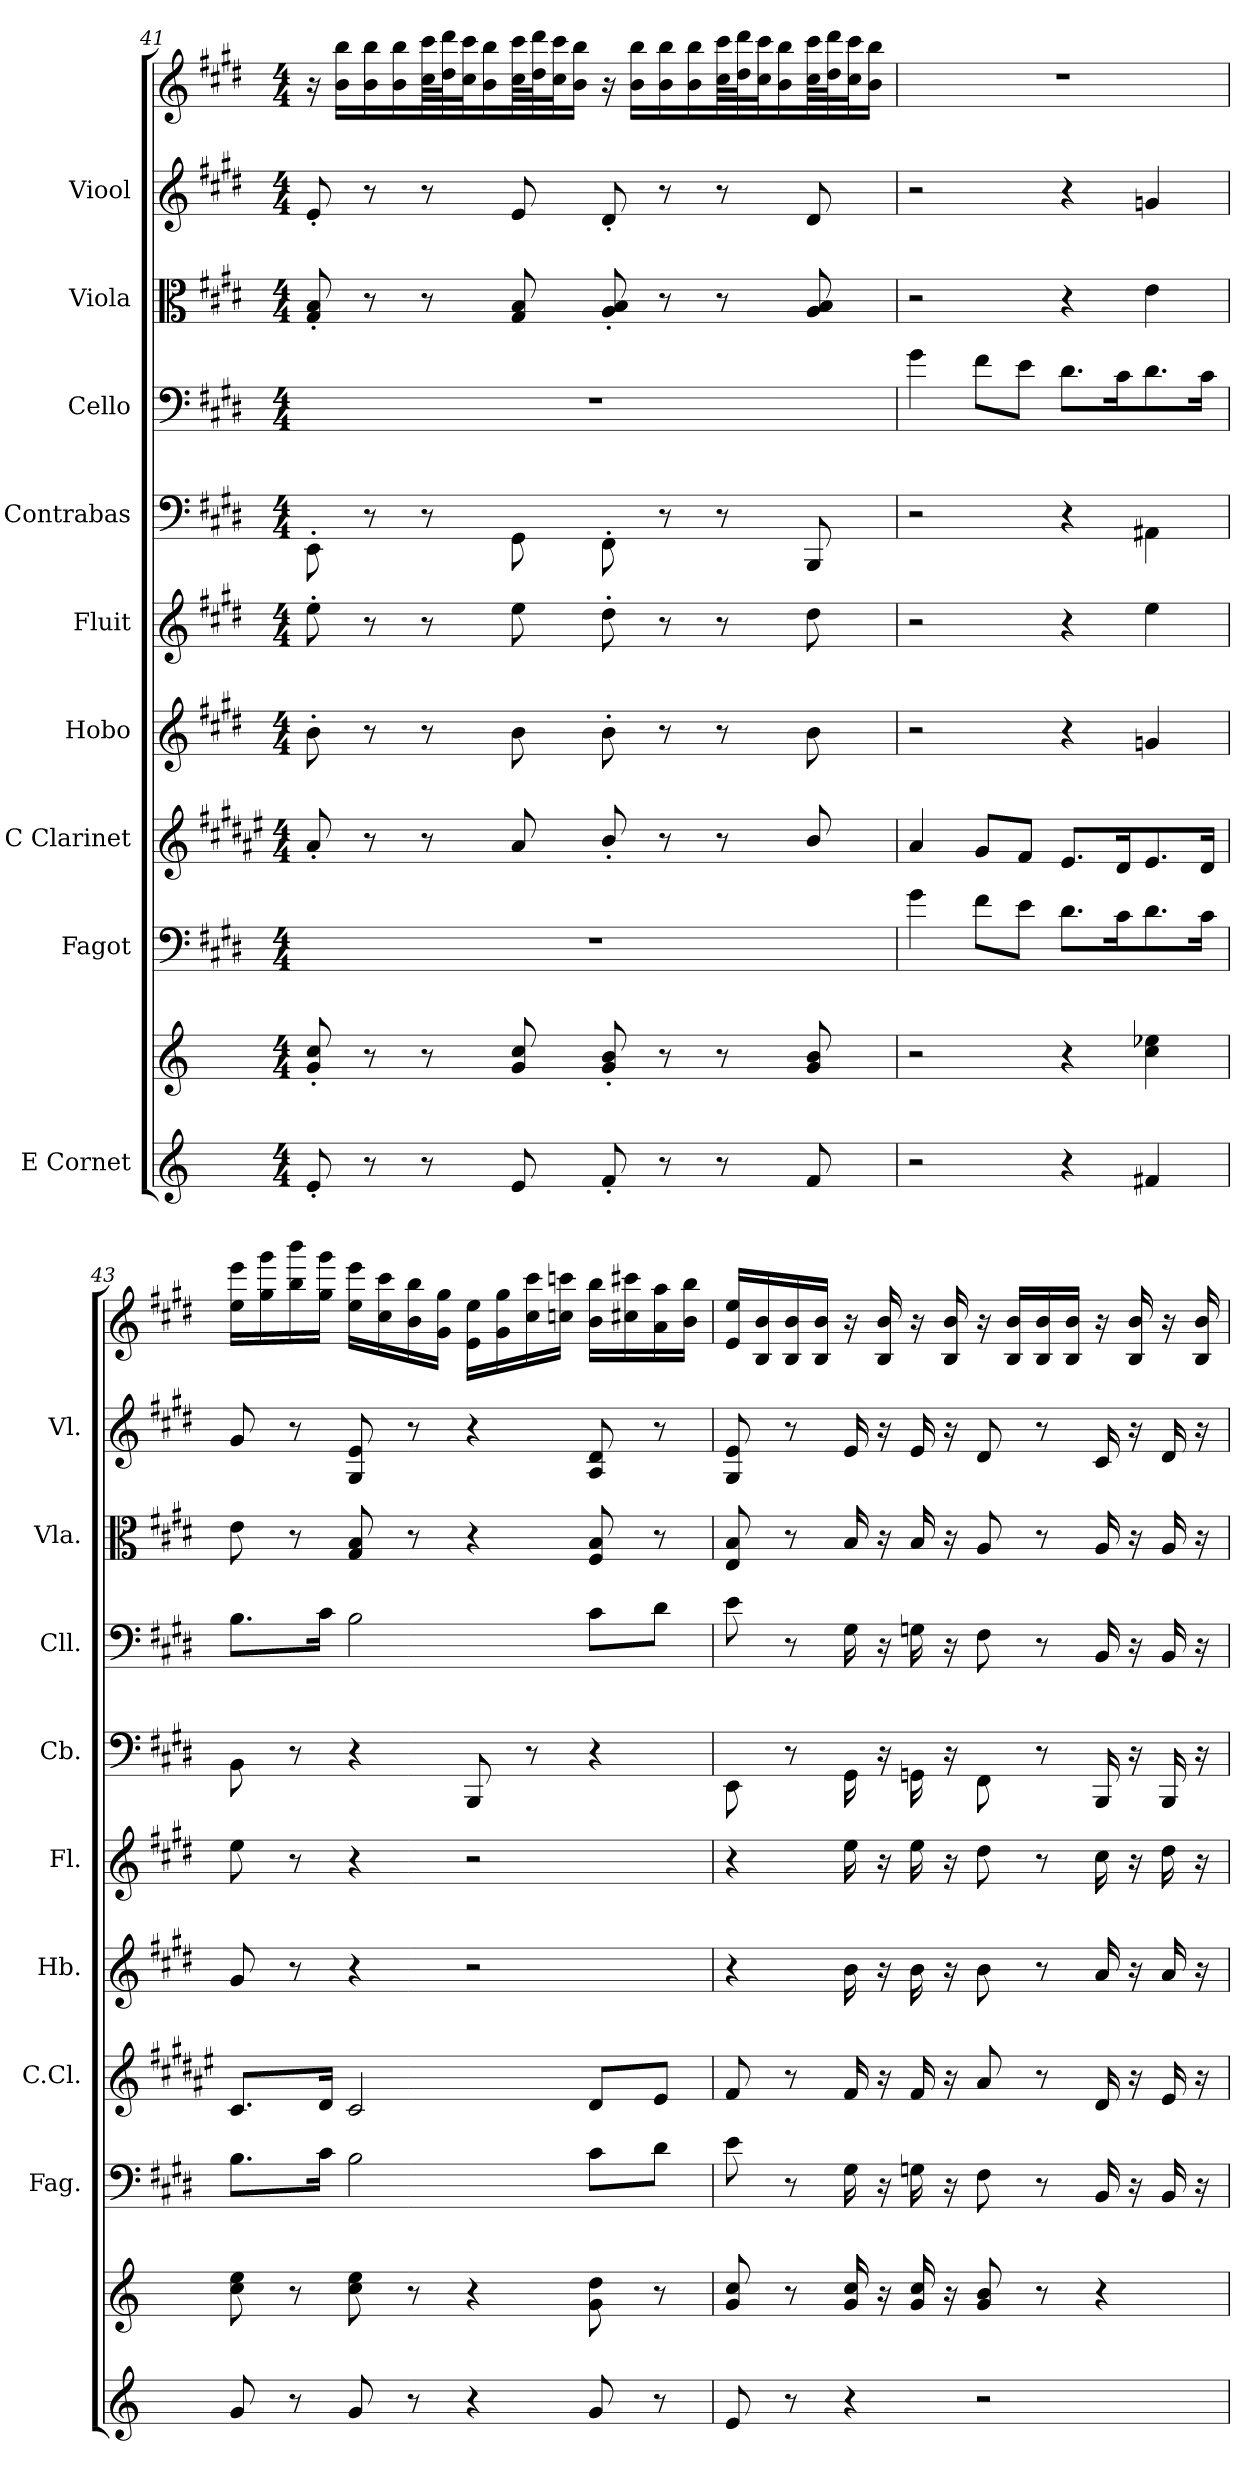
**kern	**kern	**kern	**kern	**kern	**kern	**kern	**kern	**kern	**kern	**kern
*part9	*part9	*part8	*part7	*part6	*part5	*part4	*part3	*part2	*part1	*part1
*staff11	*staff10	*staff9	*staff8	*staff7	*staff6	*staff5	*staff4	*staff3	*staff2	*staff1
*I"E Cornet	*	*I"Fagot	*I"C Clarinet	*I"Hobo	*I"Fluit	*I"Contrabas	*I"Cello	*I"Viola	*I"Viool	*
*	*	*I'Fag.	*I'C.Cl.	*I'Hb.	*I'Fl.	*I'Cb.	*I'Cll.	*I'Vla.	*I'Vl.	*
!!LO:PB:g=z
*clefG2	*clefG2	*clefF4	*clefG2	*clefG2	*clefG2	*clefF4	*clefF4	*clefC3	*clefG2	*clefG2
*ITrd-2c-4	*ITrd-2c-4	*	*ITrd1c2	*	*	*ITrd7c12	*	*	*	*
*k[f#c#g#d#]	*k[f#c#g#d#]	*k[f#c#g#d#]	*k[f#c#g#d#]	*k[f#c#g#d#]	*k[f#c#g#d#]	*k[f#c#g#d#]	*k[f#c#g#d#]	*k[f#c#g#d#]	*k[f#c#g#d#]	*k[f#c#g#d#]
*E:	*E:	*E:	*E:	*E:	*E:	*E:	*E:	*E:	*E:	*E:
*M4/4	*M4/4	*M4/4	*M4/4	*M4/4	*M4/4	*M4/4	*M4/4	*M4/4	*M4/4	*M4/4
=41	=41	=41	=41	=41	=41	=41	=41	=41	=41	=41
8g#'/	8b/' 8ee/'	1r	8g#'/	8b'\	8ee'\	8EEE'\	1r	8G#/' 8B/'	8e'/	16r
.	.	.	.	.	.	.	.	.	.	16b\ 16bb\LL
8r	8r	.	8r	8r	8r	8r	.	8r	8r	16b\ 16bb\
.	.	.	.	.	.	.	.	.	.	16b\ 16bb\
8r	8r	.	8r	8r	8r	8r	.	8r	8r	64cc#\ 64ccc#\LL
.	.	.	.	.	.	.	.	.	.	64dd#\ 64ddd#\J
.	.	.	.	.	.	.	.	.	.	32cc#\ 32ccc#\J
.	.	.	.	.	.	.	.	.	.	16b\ 16bb\
8g#/	8b/ 8ee/	.	8g#/	8b\	8ee\	8GGG#\	.	8G#/ 8B/	8e/	64cc#\ 64ccc#\LL
.	.	.	.	.	.	.	.	.	.	64dd#\ 64ddd#\J
.	.	.	.	.	.	.	.	.	.	32cc#\ 32ccc#\J
.	.	.	.	.	.	.	.	.	.	16b\ 16bb\JJ
8a'/	8b/' 8dd#/'	.	8a'/	8b'\	8dd#'\	8FFF#'\	.	8A/' 8B/'	8d#'/	16r
.	.	.	.	.	.	.	.	.	.	16b\ 16bb\LL
8r	8r	.	8r	8r	8r	8r	.	8r	8r	16b\ 16bb\
.	.	.	.	.	.	.	.	.	.	16b\ 16bb\
8r	8r	.	8r	8r	8r	8r	.	8r	8r	64cc#\ 64ccc#\LL
.	.	.	.	.	.	.	.	.	.	64dd#\ 64ddd#\J
.	.	.	.	.	.	.	.	.	.	32cc#\ 32ccc#\J
.	.	.	.	.	.	.	.	.	.	16b\ 16bb\
8a/	8b/ 8dd#/	.	8a/	8b\	8dd#\	8BBBB/	.	8A/ 8B/	8d#/	64cc#\ 64ccc#\LL
.	.	.	.	.	.	.	.	.	.	64dd#\ 64ddd#\J
.	.	.	.	.	.	.	.	.	.	32cc#\ 32ccc#\J
.	.	.	.	.	.	.	.	.	.	16b\ 16bb\JJ
!!LO:PB:g=z
=42	=42	=42	=42	=42	=42	=42	=42	=42	=42	=42
2r	2r	4g#\	4g#/	2r	2r	2r	4g#\	2r	2r	1r
.	.	8f#\L	8f#/L	.	.	.	8f#\L	.	.	.
.	.	8e\J	8e/J	.	.	.	8e\J	.	.	.
4r	4r	8.d#\L	8.d#/L	4r	4r	4r	8.d#\L	4r	4r	.
.	.	16c#\K	16c#/K	.	.	.	16c#\K	.	.	.
4a#X/	4ee\ 4ggn\	8.d#\	8.d#/	4gn/	4ee\	4AAA#X\	8.d#\	4e\	4gn/	.
.	.	16c#\Jk	16c#/Jk	.	.	.	16c#\Jk	.	.	.
=43	=43	=43	=43	=43	=43	=43	=43	=43	=43	=43
8b/	8ee\ 8gg#\	8.B\L	8.B/L	8g#/	8ee\	8BBB\	8.B\L	8e\	8g#/	16ee\ 16eee\LL
.	.	.	.	.	.	.	.	.	.	16gg#\ 16ggg#\
8r	8r	.	.	8r	8r	8r	.	8r	8r	16bb\ 16bbb\
.	.	16c#\Jk	16c#/Jk	.	.	.	16c#\Jk	.	.	16gg#\ 16ggg#\JJ
8b/	8ee\ 8gg#\	2B\	2B/	4r	4r	4r	2B\	8G#/ 8B/	8G#/ 8e/	16ee\ 16eee\LL
.	.	.	.	.	.	.	.	.	.	16cc#\ 16ccc#\
8r	8r	.	.	.	.	.	.	8r	8r	16b\ 16bb\
.	.	.	.	.	.	.	.	.	.	16g#\ 16gg#\JJ
4r	4r	.	.	2r	2r	8BBBB/	.	4r	4r	16e\ 16ee\LL
.	.	.	.	.	.	.	.	.	.	16g#\ 16gg#\
.	.	.	.	.	.	8r	.	.	.	16cc#\ 16ccc#\
.	.	.	.	.	.	.	.	.	.	16ccn\ 16cccn\JJ
8b/	8b\ 8ff#\	8c#\L	8c#/L	.	.	4r	8c#\L	8F#/ 8B/	8A/ 8d#/	16b\ 16bb\LL
.	.	.	.	.	.	.	.	.	.	16cc#X\ 16ccc#X\
8r	8r	8d#\J	8d#/J	.	.	.	8d#\J	8r	8r	16a\ 16aa\
.	.	.	.	.	.	.	.	.	.	16b\ 16bb\JJ
!!LO:PB:g=z
=44	=44	=44	=44	=44	=44	=44	=44	=44	=44	=44
8g#/	8b/ 8ee/	8e\	8e/	4r	4r	8EEE\	8e\	8E/ 8B/	8G#/ 8e/	16e/ 16ee/LL
.	.	.	.	.	.	.	.	.	.	16B/ 16b/
8r	8r	8r	8r	.	.	8r	8r	8r	8r	16B/ 16b/
.	.	.	.	.	.	.	.	.	.	16B/ 16b/JJ
4r	16b/ 16ee/	16G#\	16e/	16b\	16ee\	16GGG#\	16G#\	16B/	16e/	16r
.	16r	16r	16r	16r	16r	16r	16r	16r	16r	16B/ 16b/
.	16b/ 16ee/	16Gn\	16e/	16b\	16ee\	16GGGn\	16Gn\	16B/	16e/	16r
.	16r	16r	16r	16r	16r	16r	16r	16r	16r	16B/ 16b/
2r	8b/ 8dd#/	8F#\	8g#/	8b\	8dd#\	8FFF#\	8F#\	8A/	8d#/	16r
.	.	.	.	.	.	.	.	.	.	16B/ 16b/LL
.	8r	8r	8r	8r	8r	8r	8r	8r	8r	16B/ 16b/
.	.	.	.	.	.	.	.	.	.	16B/ 16b/JJ
.	4r	16BB/	16c#/	16a/	16cc#\	16BBBB/	16BB/	16A/	16c#/	16r
.	.	16r	16r	16r	16r	16r	16r	16r	16r	16B/ 16b/
.	.	16BB/	16d#/	16a/	16dd#\	16BBBB/	16BB/	16A/	16d#/	16r
.	.	16r	16r	16r	16r	16r	16r	16r	16r	16B/ 16b/
=	=	=	=	=	=	=	=	=	=	=
*-	*-	*-	*-	*-	*-	*-	*-	*-	*-	*-
